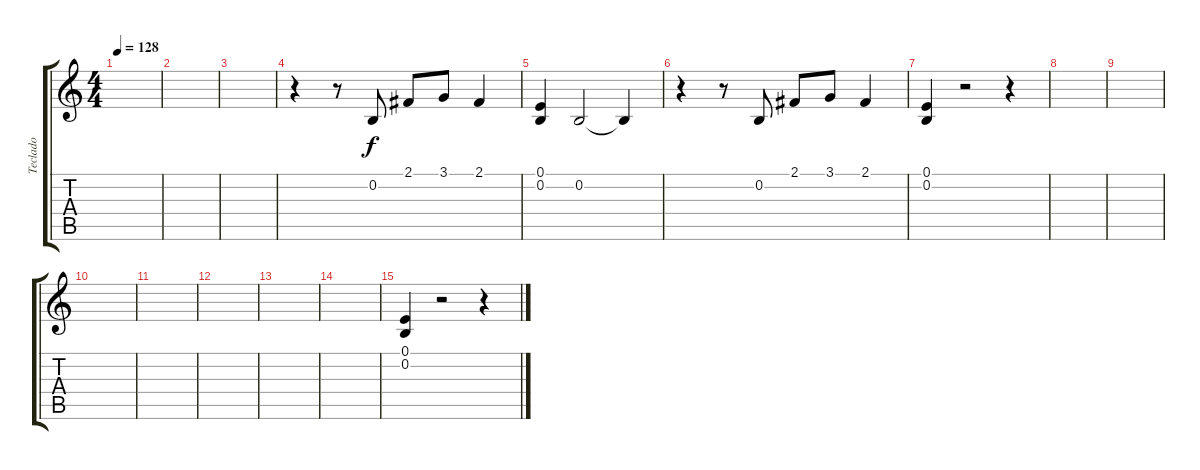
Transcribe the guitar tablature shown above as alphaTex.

\track ("Teclado" "Teclado") {instrument fx4atmosphere}
\staff {score tabs}
\tuning (E4 B3 G3 D3 A2 E2) {hide}
\ts (4 4)
\tempo 128
\clef g2
\ks c
|
|
|
r.4 r.8 0.2.8 2.1.8 3.1.8 2.1.4 |
(0.1 0.2).4 0.2.2 0.2{t}.4 |
r.4 r.8 0.2.8 2.1.8 3.1.8 2.1.4 |
(0.1 0.2).4{volume 5} r.2 r.4 |
|
|
|
|
|
|
|
(0.1 0.2).4{volume 5} r.2 r.4
